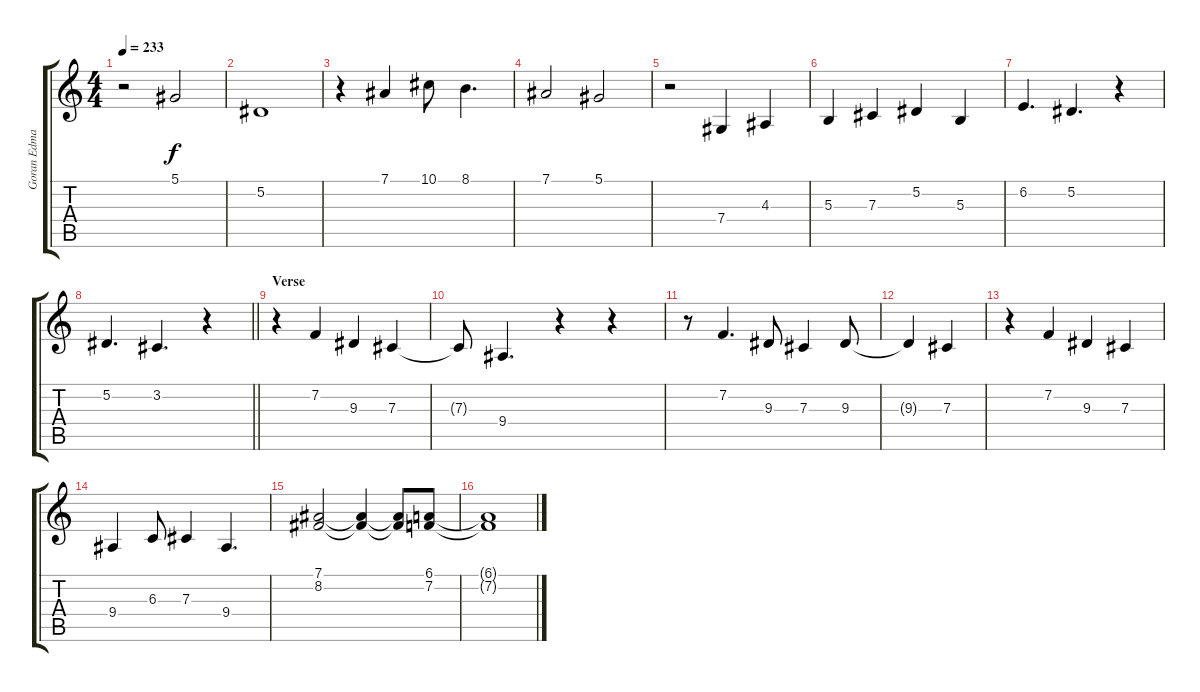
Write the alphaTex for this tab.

\track ("Goran Edman" "Goran Edma") {instrument lead2sawtooth}
\staff {score tabs}
\tuning (Eb4 Bb3 Gb3 Db3 Ab2 Eb2) {hide}
\ts (4 4)
\tempo 233
\clef g2
\ks c
r.2{dy f} 5.1.2 |
5.2.1 |
r.4 7.1.4 10.1.8 8.1.4{d} |
7.1.2 5.1.2 |
r.2 7.4.4 4.3.4 |
5.3.4 7.3.4 5.2.4 5.3.4 |
6.2.4{d} 5.2.4{d} r.4 |
\barLineRight lightlight
5.2.4{d} 3.2.4{d} r.4 |
\section ("" "Verse")
r.4 7.2.4 9.3.4 7.3.4 |
7.3{t}.8 9.4.4{d} r.4 r.4 |
r.8 7.2.4{d} 9.3.8 7.3.4 9.3.8 |
9.3{t}.4 7.3.4 |
r.4 7.2.4 9.3.4 7.3.4 |
9.4.4 6.3.8 7.3.4 9.4.4{d} |
(7.1 8.2).2 (7.1{t} 8.2{t}).4 (7.1{t} 8.2{t}).8 (6.1 7.2).8 |
(6.1{t} 7.2{t}).1
